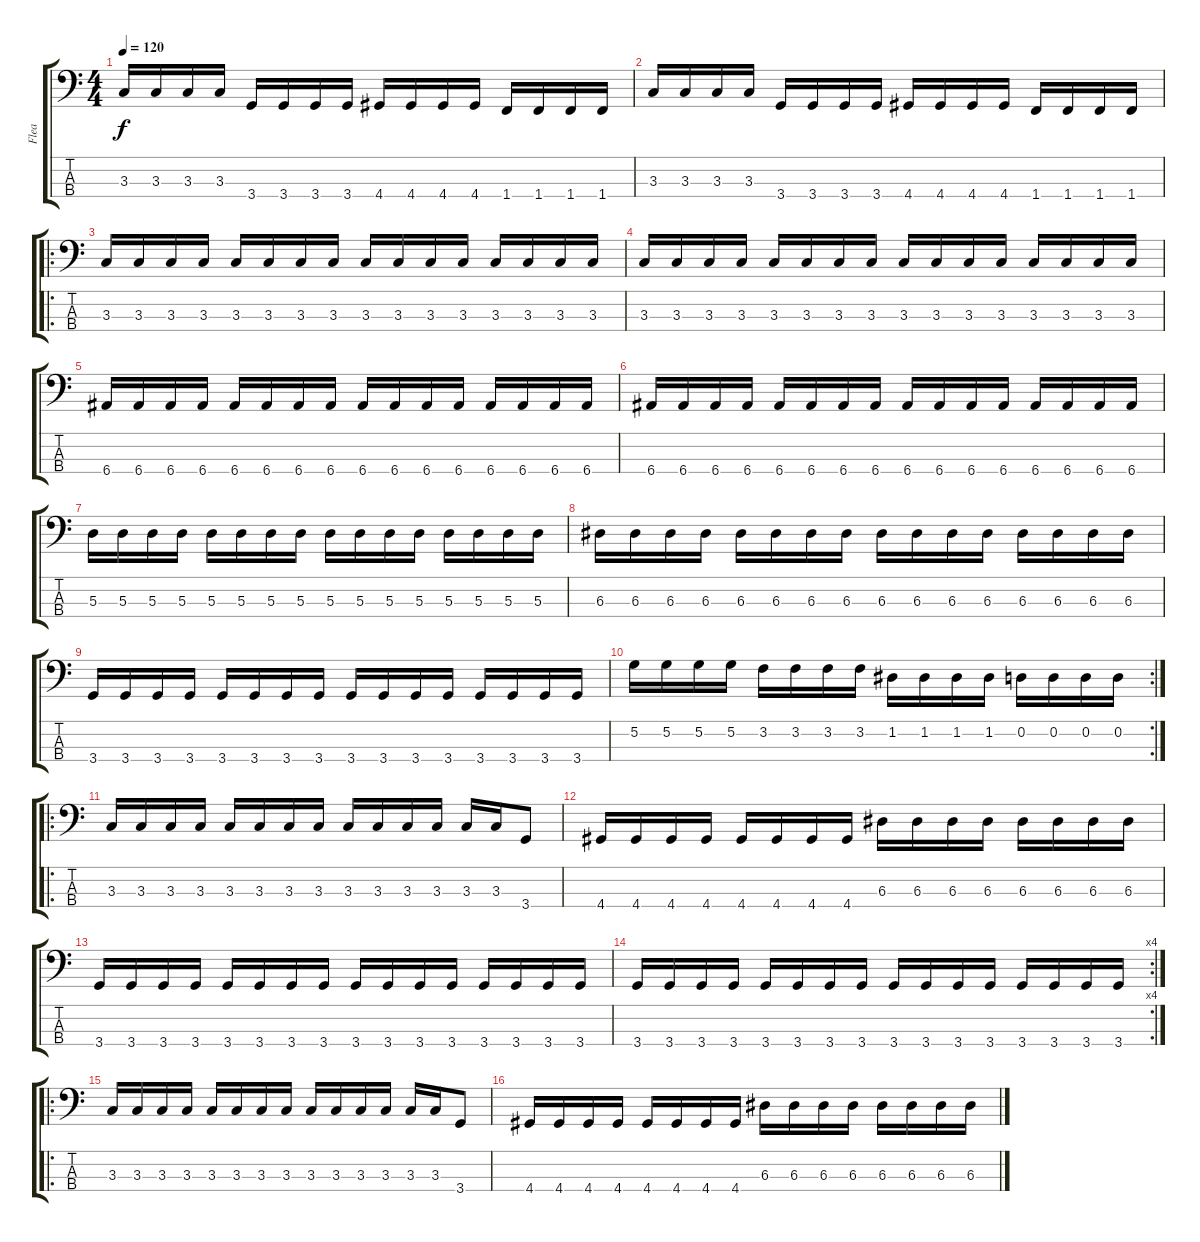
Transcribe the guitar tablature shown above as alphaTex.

\track ("Flea" "Flea") {instrument electricbasspick}
\staff {score tabs}
\tuning (G2 D2 A1 E1) {hide}
\ts (4 4)
\tempo 120
\clef f4
\ks c
3.3.16{dy f} 3.3.16 3.3.16 3.3.16 3.4.16 3.4.16 3.4.16 3.4.16 4.4.16 4.4.16 4.4.16 4.4.16 1.4.16 1.4.16 1.4.16 1.4.16 |
3.3.16 3.3.16 3.3.16 3.3.16 3.4.16 3.4.16 3.4.16 3.4.16 4.4.16 4.4.16 4.4.16 4.4.16 1.4.16 1.4.16 1.4.16 1.4.16 |
\ro
3.3.16 3.3.16 3.3.16 3.3.16 3.3.16 3.3.16 3.3.16 3.3.16 3.3.16 3.3.16 3.3.16 3.3.16 3.3.16 3.3.16 3.3.16 3.3.16 |
3.3.16 3.3.16 3.3.16 3.3.16 3.3.16 3.3.16 3.3.16 3.3.16 3.3.16 3.3.16 3.3.16 3.3.16 3.3.16 3.3.16 3.3.16 3.3.16 |
6.4.16 6.4.16 6.4.16 6.4.16 6.4.16 6.4.16 6.4.16 6.4.16 6.4.16 6.4.16 6.4.16 6.4.16 6.4.16 6.4.16 6.4.16 6.4.16 |
6.4.16 6.4.16 6.4.16 6.4.16 6.4.16 6.4.16 6.4.16 6.4.16 6.4.16 6.4.16 6.4.16 6.4.16 6.4.16 6.4.16 6.4.16 6.4.16 |
5.3.16 5.3.16 5.3.16 5.3.16 5.3.16 5.3.16 5.3.16 5.3.16 5.3.16 5.3.16 5.3.16 5.3.16 5.3.16 5.3.16 5.3.16 5.3.16 |
6.3.16 6.3.16 6.3.16 6.3.16 6.3.16 6.3.16 6.3.16 6.3.16 6.3.16 6.3.16 6.3.16 6.3.16 6.3.16 6.3.16 6.3.16 6.3.16 |
3.4.16 3.4.16 3.4.16 3.4.16 3.4.16 3.4.16 3.4.16 3.4.16 3.4.16 3.4.16 3.4.16 3.4.16 3.4.16 3.4.16 3.4.16 3.4.16 |
\rc 2
5.2.16 5.2.16 5.2.16 5.2.16 3.2.16 3.2.16 3.2.16 3.2.16 1.2.16 1.2.16 1.2.16 1.2.16 0.2.16 0.2.16 0.2.16 0.2.16 |
\ro
3.3.16 3.3.16 3.3.16 3.3.16 3.3.16 3.3.16 3.3.16 3.3.16 3.3.16 3.3.16 3.3.16 3.3.16 3.3.16 3.3.16 3.4.8 |
4.4.16 4.4.16 4.4.16 4.4.16 4.4.16 4.4.16 4.4.16 4.4.16 6.3.16 6.3.16 6.3.16 6.3.16 6.3.16 6.3.16 6.3.16 6.3.16 |
3.4.16 3.4.16 3.4.16 3.4.16 3.4.16 3.4.16 3.4.16 3.4.16 3.4.16 3.4.16 3.4.16 3.4.16 3.4.16 3.4.16 3.4.16 3.4.16 |
\rc 4
3.4.16 3.4.16 3.4.16 3.4.16 3.4.16 3.4.16 3.4.16 3.4.16 3.4.16 3.4.16 3.4.16 3.4.16 3.4.16 3.4.16 3.4.16 3.4.16 |
\ro
3.3.16 3.3.16 3.3.16 3.3.16 3.3.16 3.3.16 3.3.16 3.3.16 3.3.16 3.3.16 3.3.16 3.3.16 3.3.16 3.3.16 3.4.8 |
4.4.16 4.4.16 4.4.16 4.4.16 4.4.16 4.4.16 4.4.16 4.4.16 6.3.16 6.3.16 6.3.16 6.3.16 6.3.16 6.3.16 6.3.16 6.3.16
